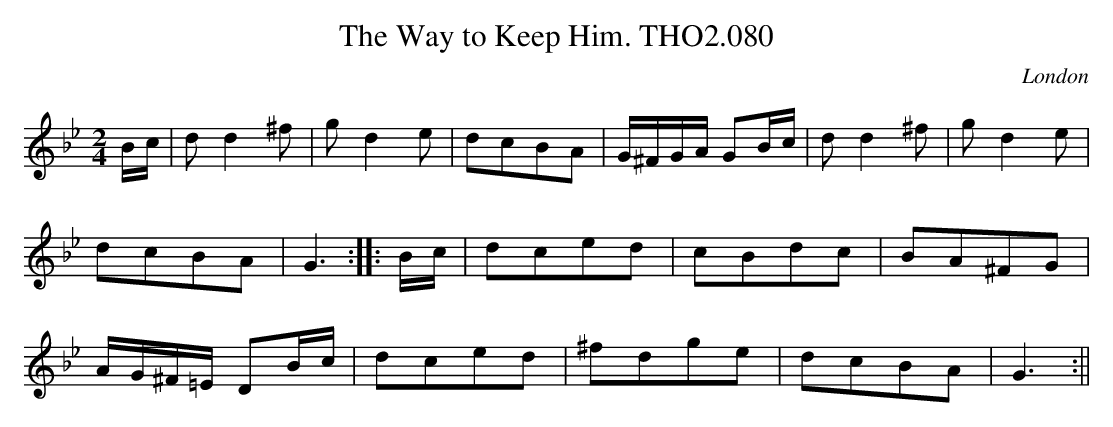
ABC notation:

X:1
T:Way to Keep Him. THO2.080, The
O:London
M:2/4
L:1/8
K:Gmin
B/c/|d d2 ^f|g d2 e|dcBA|G/^F/G/A/ GB/c/|d d2 ^f|g d2 e|
dcBA|G3::B/c/|dced|cBdc|BA^FG|
A/G/^F/=E/ DB/c/|dced|^fdge|dcBA|G3:||
